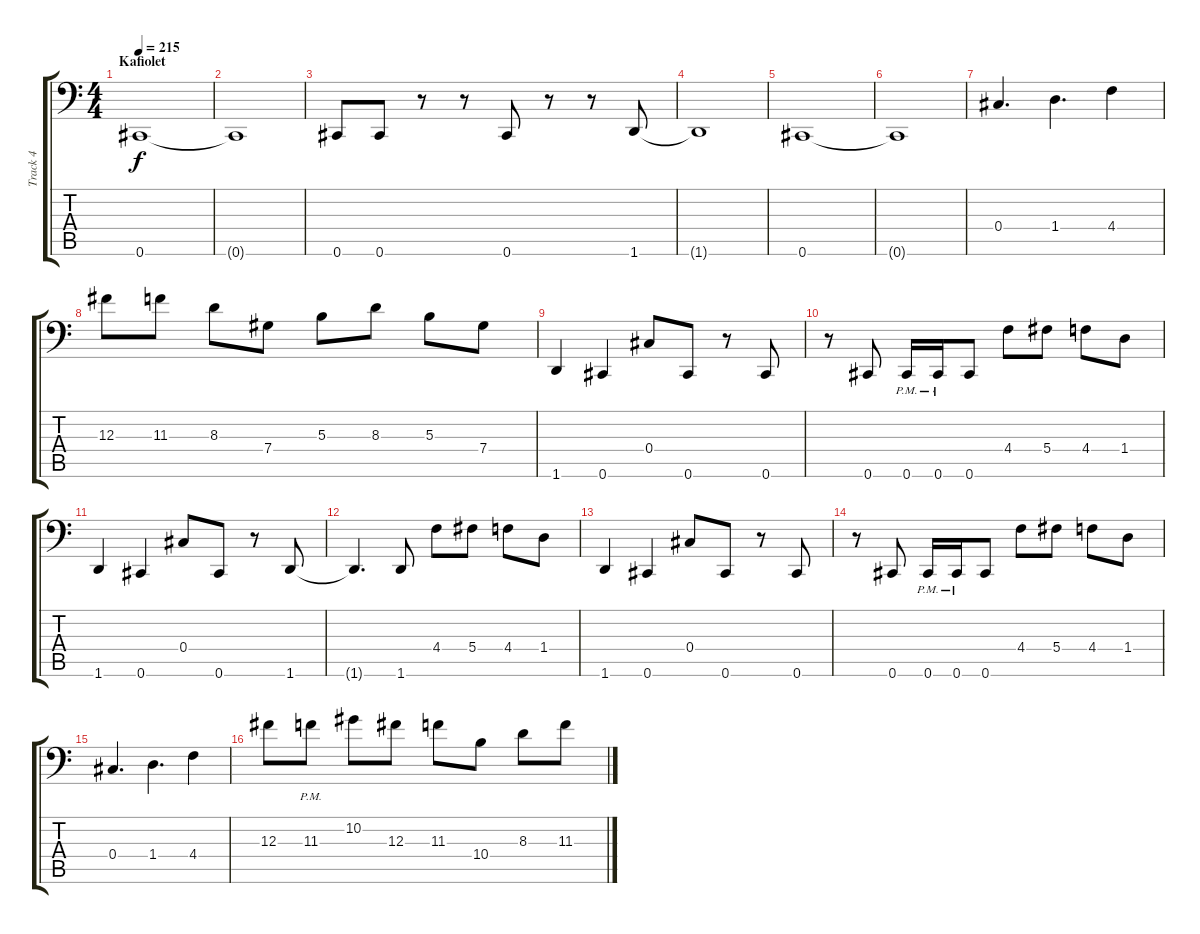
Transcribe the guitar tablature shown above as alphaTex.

\track ("Track 4" "Track 4") {instrument electricbassfinger}
\staff {score tabs}
\tuning (Eb3 Bb2 Gb2 Db2 Ab1 Db1) {hide}
\ts (4 4)
\section ("" "Kafiolet")
\tempo 215
\clef f4
\ks c
0.6.1{dy f} |
0.6{t}.1 |
0.6.8 0.6.8 r.8 r.8 0.6.8 r.8 r.8 1.6.8 |
1.6{t}.1 |
0.6.1 |
0.6{t}.1 |
0.4.4{d} 1.4.4{d} 4.4.4 |
12.3.8 11.3.8 8.3.8 7.4.8 5.3.8 8.3.8 5.3.8 7.4.8 |
1.6.4 0.6.4 0.4.8 0.6.8 r.8 0.6.8 |
r.8 0.6.8 0.6{pm}.16 0.6{pm}.16 0.6.8 4.4.8 5.4.8 4.4.8 1.4.8 |
1.6.4 0.6.4 0.4.8 0.6.8 r.8 1.6.8 |
1.6{t}.4{d} 1.6.8 4.4.8 5.4.8 4.4.8 1.4.8 |
1.6.4 0.6.4 0.4.8 0.6.8 r.8 0.6.8 |
r.8 0.6.8 0.6{pm}.16 0.6{pm}.16 0.6.8 4.4.8 5.4.8 4.4.8 1.4.8 |
0.4.4{d} 1.4.4{d} 4.4.4 |
12.3.8 11.3{pm}.8 10.2.8 12.3.8 11.3.8 10.4.8 8.3.8 11.3.8
